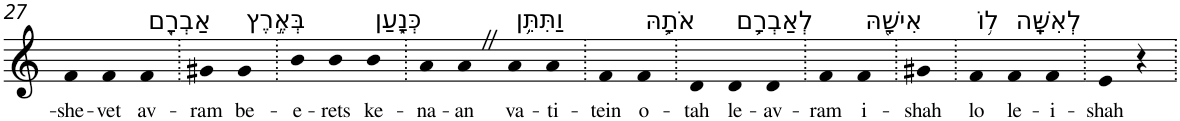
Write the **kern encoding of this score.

**kern	**text
*part1	*part1
*staff1	*staff1
*I"Piano	*
*I'Pno	*
!!LO:PB:g=z
*clefG2	*
*k[]	*
=27	=27
!	!LO:LY:b
4f	-she-
!	!LO:LY:b
4f	-vet
!LO:TX:a:t=אַבְרָ֖ם	!
!	!LO:LY:b
4f	av-
=28.	=28.
!	!LO:LY:b
4g#X	-ram
!LO:TX:a:t=בְּאֶ֣רֶץ	!
!	!LO:LY:b
4g#	be-
=29.	=29.
!	!LO:LY:b
4b	-e-
!	!LO:LY:b
4b	-rets
!LO:TX:a:t=כְּנָ֑עַן	!
!	!LO:LY:b
4b	ke-
=30.	=30.
!	!LO:LY:b
4a	-na-
!	!LO:LY:b
4aZ	-an
!LO:TX:a:t=וַתִּתֵּ֥ן	!
!	!LO:LY:b
4a	va-
!	!LO:LY:b
4a	-ti-
=31.	=31.
!	!LO:LY:b
4f	-tein
!LO:TX:a:t=אֹתָ֛הּ	!
!	!LO:LY:b
4f	o-
=32.	=32.
!	!LO:LY:b
4d	-tah
!LO:TX:a:t=לְאַבְרָ֥ם	!
!	!LO:LY:b
4d	le-
!	!LO:LY:b
4d	-av-
=33.	=33.
!	!LO:LY:b
4f	-ram
!LO:TX:a:t=אִישָׁ֖הּ	!
!	!LO:LY:b
4f	i-
=34.	=34.
!	!LO:LY:b
4g#X	-shah
=35.	=35.
!LO:TX:a:t=ל֥וֹ	!
!	!LO:LY:b
4f	lo
!LO:TX:a:t=לְאִשָּֽׁה	!
!	!LO:LY:b
4f	le-
!	!LO:LY:b
4f	-i-
=36.	=36.
!	!LO:LY:b
4e	-shah
4r	.
=.	=.
*-	*-
